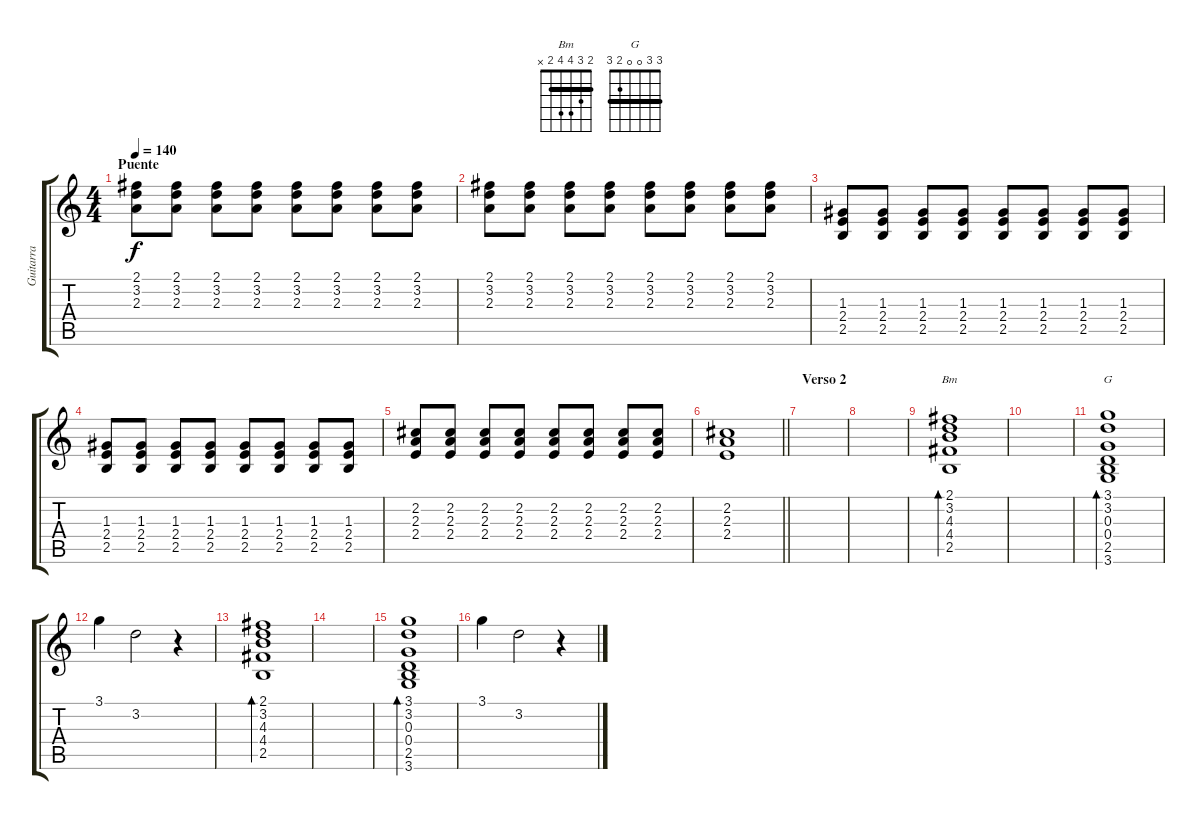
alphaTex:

\track ("Guitarra" "Guitarra") {instrument electricguitarclean}
\staff {score tabs}
\tuning (E4 B3 G3 D3 A2 E2) {hide}
\chord ("Bm" 2 3 4 4 2 x) {barre 2}
\chord ("G" 3 3 0 0 2 3) {barre 3}
\ts (4 4)
\section ("" "Puente")
\tempo 140
\clef g2
\ks c
(2.1 3.2 2.3).8{dy f} (2.1 3.2 2.3).8 (2.1 3.2 2.3).8 (2.1 3.2 2.3).8 (2.1 3.2 2.3).8 (2.1 3.2 2.3).8 (2.1 3.2 2.3).8 (2.1 3.2 2.3).8 |
(2.1 3.2 2.3).8 (2.1 3.2 2.3).8 (2.1 3.2 2.3).8 (2.1 3.2 2.3).8 (2.1 3.2 2.3).8 (2.1 3.2 2.3).8 (2.1 3.2 2.3).8 (2.1 3.2 2.3).8 |
(1.3 2.4 2.5).8 (1.3 2.4 2.5).8 (1.3 2.4 2.5).8 (1.3 2.4 2.5).8 (1.3 2.4 2.5).8 (1.3 2.4 2.5).8 (1.3 2.4 2.5).8 (1.3 2.4 2.5).8 |
(1.3 2.4 2.5).8 (1.3 2.4 2.5).8 (1.3 2.4 2.5).8 (1.3 2.4 2.5).8 (1.3 2.4 2.5).8 (1.3 2.4 2.5).8 (1.3 2.4 2.5).8 (1.3 2.4 2.5).8 |
(2.2 2.3 2.4).8 (2.2 2.3 2.4).8 (2.2 2.3 2.4).8 (2.2 2.3 2.4).8 (2.2 2.3 2.4).8 (2.2 2.3 2.4).8 (2.2 2.3 2.4).8 (2.2 2.3 2.4).8 |
\barLineRight lightlight
(2.2 2.3 2.4).1 |
\section ("" "Verso 2")
|
|
(2.1 3.2 4.3 4.4 2.5).1{bd 480 ch "Bm"} |
|
(3.1 3.2 0.3 0.4 2.5 3.6).1{bd 480 ch "G"} |
3.1.4 3.2.2 r.4 |
(2.1 3.2 4.3 4.4 2.5).1{bd 480} |
|
(3.1 3.2 0.3 0.4 2.5 3.6).1{bd 480} |
3.1.4 3.2.2 r.4
